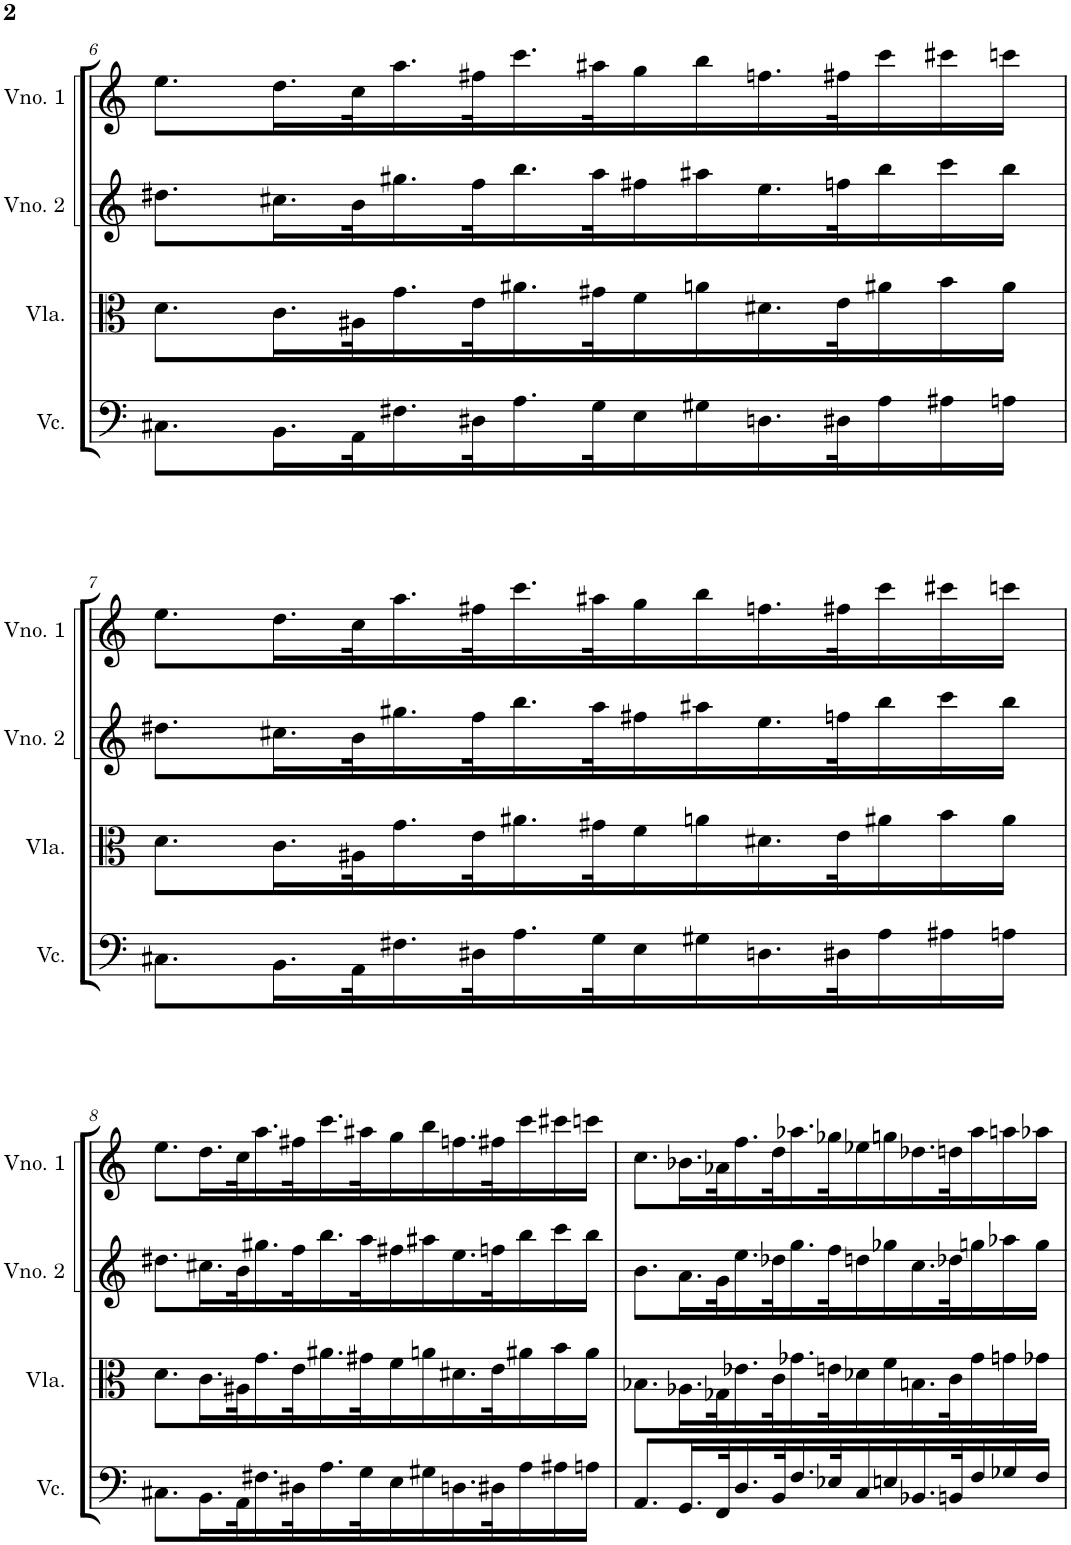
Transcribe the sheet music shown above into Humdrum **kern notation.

**kern	**kern	**kern	**kern
*part4	*part3	*part2	*part1
*staff4	*staff3	*staff2	*staff1
*I"Violoncelo	*I"Viola	*I"Violino 2	*I"Violino 1
*I'Vc.	*I'Vla.	*I'Vno. 2	*I'Vno. 1
!!LO:PB:g=z
*clefF4	*clefC3	*clefG2	*clefG2
*k[]	*k[]	*k[]	*k[]
*M4/4	*M4/4	*M4/4	*M4/4
=6	=6	=6	=6
8.C#X\L	8.d\L	8.dd#X\L	8.ee\L
16.BB\L	16.c\L	16.cc#X\L	16.dd\L
32AA\K	32A#X\K	32b\K	32cc\K
16.F#X\	16.g\	16.gg#X\	16.aa\
32D#X\K	32e\K	32ff\K	32ff#X\K
16.A\	16.a#X\	16.bb\	16.ccc\
32G\K	32g#X\K	32aa\K	32aa#X\K
16E\	16f\	16ff#X\	16gg\
16G#X\	16an\	16aa#X\	16bb\
16.Dn\	16.d#X\	16.ee\	16.ffn\
32D#X\K	32e\K	32ffn\K	32ff#X\K
16A\	16a#X\	16bb\	16ccc\
16A#X\	16b\	16ccc\	16ccc#X\
16An\JJ	16a#\JJ	16bb\JJ	16cccn\JJ
!!LO:LB:g=z
=7	=7	=7	=7
8.C#X\L	8.d\L	8.dd#X\L	8.ee\L
16.BB\L	16.c\L	16.cc#X\L	16.dd\L
32AA\K	32A#X\K	32b\K	32cc\K
16.F#X\	16.g\	16.gg#X\	16.aa\
32D#X\K	32e\K	32ff\K	32ff#X\K
16.A\	16.a#X\	16.bb\	16.ccc\
32G\K	32g#X\K	32aa\K	32aa#X\K
16E\	16f\	16ff#X\	16gg\
16G#X\	16an\	16aa#X\	16bb\
16.Dn\	16.d#X\	16.ee\	16.ffn\
32D#X\K	32e\K	32ffn\K	32ff#X\K
16A\	16a#X\	16bb\	16ccc\
16A#X\	16b\	16ccc\	16ccc#X\
16An\JJ	16a#\JJ	16bb\JJ	16cccn\JJ
!!LO:LB:g=z
=8	=8	=8	=8
8.C#X\L	8.d\L	8.dd#X\L	8.ee\L
16.BB\L	16.c\L	16.cc#X\L	16.dd\L
32AA\K	32A#X\K	32b\K	32cc\K
16.F#X\	16.g\	16.gg#X\	16.aa\
32D#X\K	32e\K	32ff\K	32ff#X\K
16.A\	16.a#X\	16.bb\	16.ccc\
32G\K	32g#X\K	32aa\K	32aa#X\K
16E\	16f\	16ff#X\	16gg\
16G#X\	16an\	16aa#X\	16bb\
16.Dn\	16.d#X\	16.ee\	16.ffn\
32D#X\K	32e\K	32ffn\K	32ff#X\K
16A\	16a#X\	16bb\	16ccc\
16A#X\	16b\	16ccc\	16ccc#X\
16An\JJ	16a#\JJ	16bb\JJ	16cccn\JJ
=9	=9	=9	=9
8.AA/L	8.B-X\L	8.b\L	8.cc\L
16.GG/L	16.A-X\L	16.a\L	16.b-X\L
32FF/K	32G-X\K	32g\K	32a-X\K
16.D/	16.e-X\	16.ee\	16.ff\
32BB/K	32c\K	32dd-X\K	32dd\K
16.F/	16.g-X\	16.gg\	16.aa-X\
32E-X/K	32en\K	32ff\K	32gg-X\K
16C/	16d-X\	16ddn\	16ee-X\
16En/	16f\	16gg-X\	16ggn\
16.BB-X/	16.Bn\	16.cc\	16.dd-X\
32BBn/K	32c\K	32dd-X\K	32ddn\K
16F/	16g-\	16ggn\	16aa-\
16G-X/	16gn\	16aa-X\	16aan\
16F/JJ	16g-X\JJ	16gg\JJ	16aa-X\JJ
=	=	=	=
*-	*-	*-	*-
